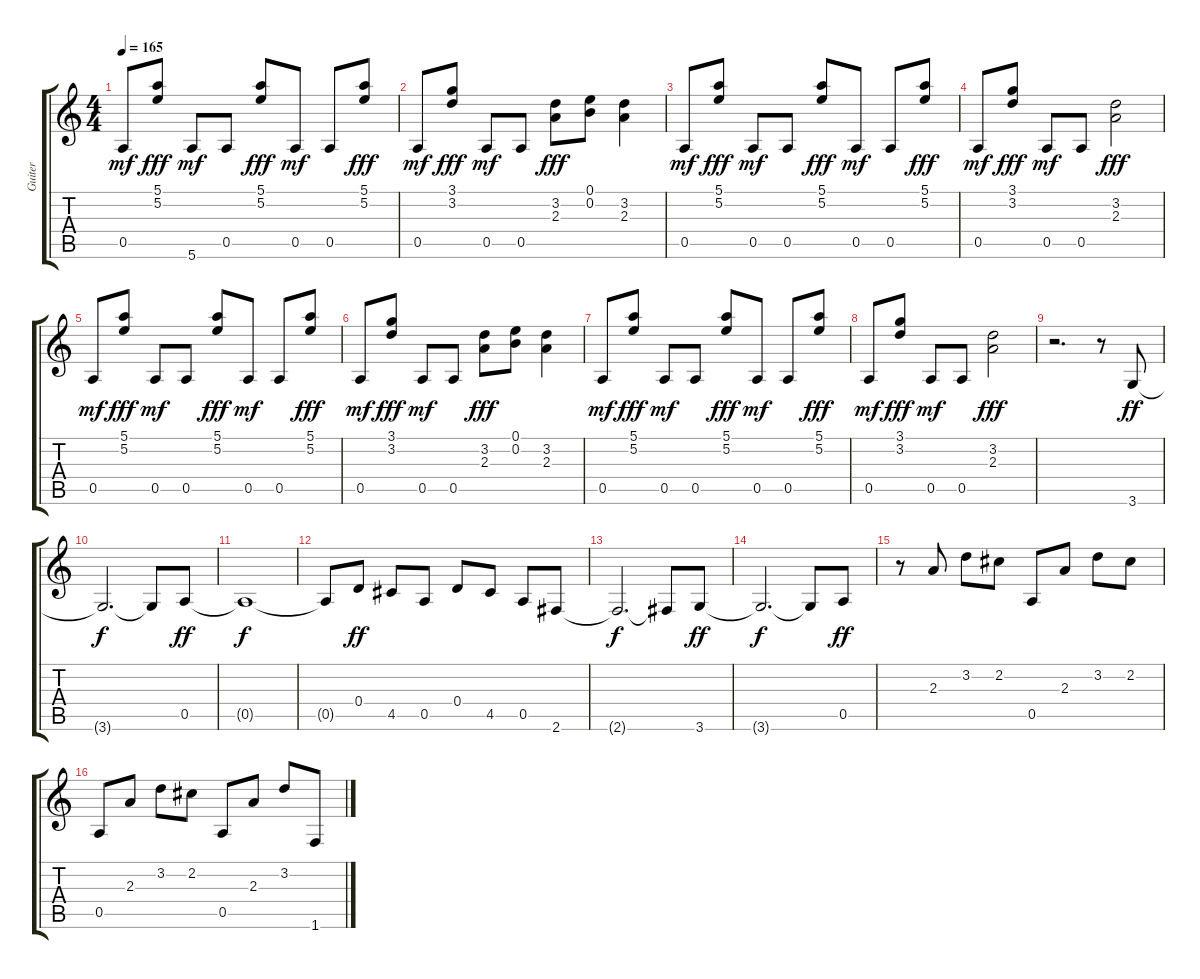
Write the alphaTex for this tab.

\track ("Guiter" "Guiter") {instrument overdrivenguitar}
\staff {score tabs}
\tuning (E4 B3 G3 D3 A2 E2) {hide}
\ts (4 4)
\tempo 165
\clef g2
\ks c
0.5.8{dy mf} (5.1 5.2).8{dy fff} 5.6.8{dy mf} 0.5.8 (5.1 5.2).8{dy fff} 0.5.8{dy mf} 0.5.8 (5.1 5.2).8{dy fff} |
0.5.8{dy mf} (3.1 3.2).8{dy fff} 0.5.8{dy mf} 0.5.8 (3.2 2.3).8{dy fff} (0.1 0.2).8 (3.2 2.3).4 |
0.5.8{dy mf} (5.1 5.2).8{dy fff} 0.5.8{dy mf} 0.5.8 (5.1 5.2).8{dy fff} 0.5.8{dy mf} 0.5.8 (5.1 5.2).8{dy fff} |
0.5.8{dy mf} (3.1 3.2).8{dy fff} 0.5.8{dy mf} 0.5.8 (3.2 2.3).2{dy fff} |
0.5.8{dy mf} (5.1 5.2).8{dy fff} 0.5.8{dy mf} 0.5.8 (5.1 5.2).8{dy fff} 0.5.8{dy mf} 0.5.8 (5.1 5.2).8{dy fff} |
0.5.8{dy mf} (3.1 3.2).8{dy fff} 0.5.8{dy mf} 0.5.8 (3.2 2.3).8{dy fff} (0.1 0.2).8 (3.2 2.3).4 |
0.5.8{dy mf} (5.1 5.2).8{dy fff} 0.5.8{dy mf} 0.5.8 (5.1 5.2).8{dy fff} 0.5.8{dy mf} 0.5.8 (5.1 5.2).8{dy fff} |
0.5.8{dy mf} (3.1 3.2).8{dy fff} 0.5.8{dy mf} 0.5.8 (3.2 2.3).2{dy fff} |
r.2{d} r.8 3.6.8{dy ff} |
3.6{t}.2{d dy f} 3.6{t}.8 0.5.8{dy ff} |
0.5{t}.1{dy f} |
0.5{t}.8 0.4.8{dy ff} 4.5.8 0.5.8 0.4.8 4.5.8 0.5.8 2.6.8 |
2.6{t}.2{d dy f} 2.6{t}.8 3.6.8{dy ff} |
3.6{t}.2{d dy f} 3.6{t}.8 0.5.8{dy ff} |
r.8 2.3.8 3.2.8 2.2.8 0.5.8 2.3.8 3.2.8 2.2.8 |
0.5.8 2.3.8 3.2.8 2.2.8 0.5.8 2.3.8 3.2.8 1.6.8
